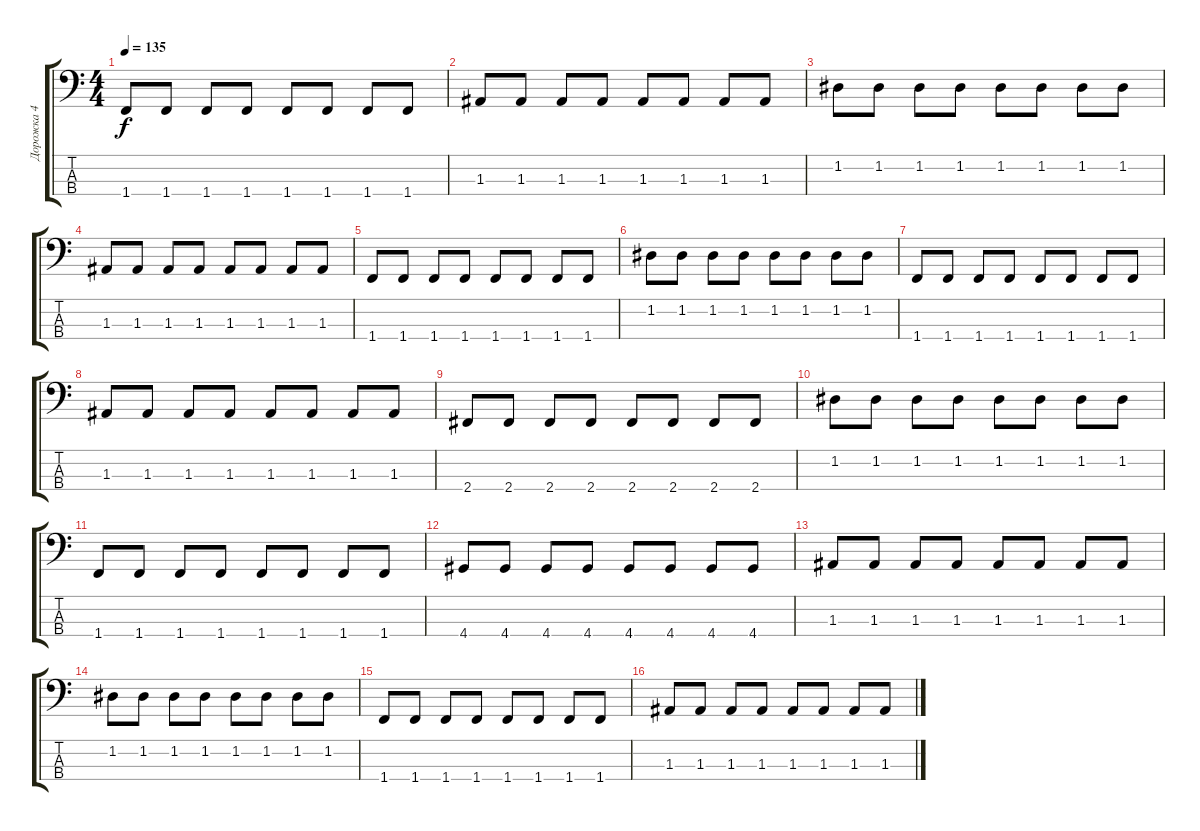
\track ("Дорожка 4" "Дорожка 4") {instrument slapbass2}
\staff {score tabs}
\tuning (G2 D2 A1 E1) {hide}
\ts (4 4)
\tempo 135
\clef f4
\ks c
1.4.8{dy f} 1.4.8 1.4.8 1.4.8 1.4.8 1.4.8 1.4.8 1.4.8 |
1.3.8 1.3.8 1.3.8 1.3.8 1.3.8 1.3.8 1.3.8 1.3.8 |
1.2.8 1.2.8 1.2.8 1.2.8 1.2.8 1.2.8 1.2.8 1.2.8 |
1.3.8 1.3.8 1.3.8 1.3.8 1.3.8 1.3.8 1.3.8 1.3.8 |
1.4.8 1.4.8 1.4.8 1.4.8 1.4.8 1.4.8 1.4.8 1.4.8 |
1.2.8 1.2.8 1.2.8 1.2.8 1.2.8 1.2.8 1.2.8 1.2.8 |
1.4.8 1.4.8 1.4.8 1.4.8 1.4.8 1.4.8 1.4.8 1.4.8 |
1.3.8 1.3.8 1.3.8 1.3.8 1.3.8 1.3.8 1.3.8 1.3.8 |
2.4.8 2.4.8 2.4.8 2.4.8 2.4.8 2.4.8 2.4.8 2.4.8 |
1.2.8 1.2.8 1.2.8 1.2.8 1.2.8 1.2.8 1.2.8 1.2.8 |
1.4.8 1.4.8 1.4.8 1.4.8 1.4.8 1.4.8 1.4.8 1.4.8 |
4.4.8 4.4.8 4.4.8 4.4.8 4.4.8 4.4.8 4.4.8 4.4.8 |
1.3.8 1.3.8 1.3.8 1.3.8 1.3.8 1.3.8 1.3.8 1.3.8 |
1.2.8 1.2.8 1.2.8 1.2.8 1.2.8 1.2.8 1.2.8 1.2.8 |
1.4.8 1.4.8 1.4.8 1.4.8 1.4.8 1.4.8 1.4.8 1.4.8 |
1.3.8 1.3.8 1.3.8 1.3.8 1.3.8 1.3.8 1.3.8 1.3.8
